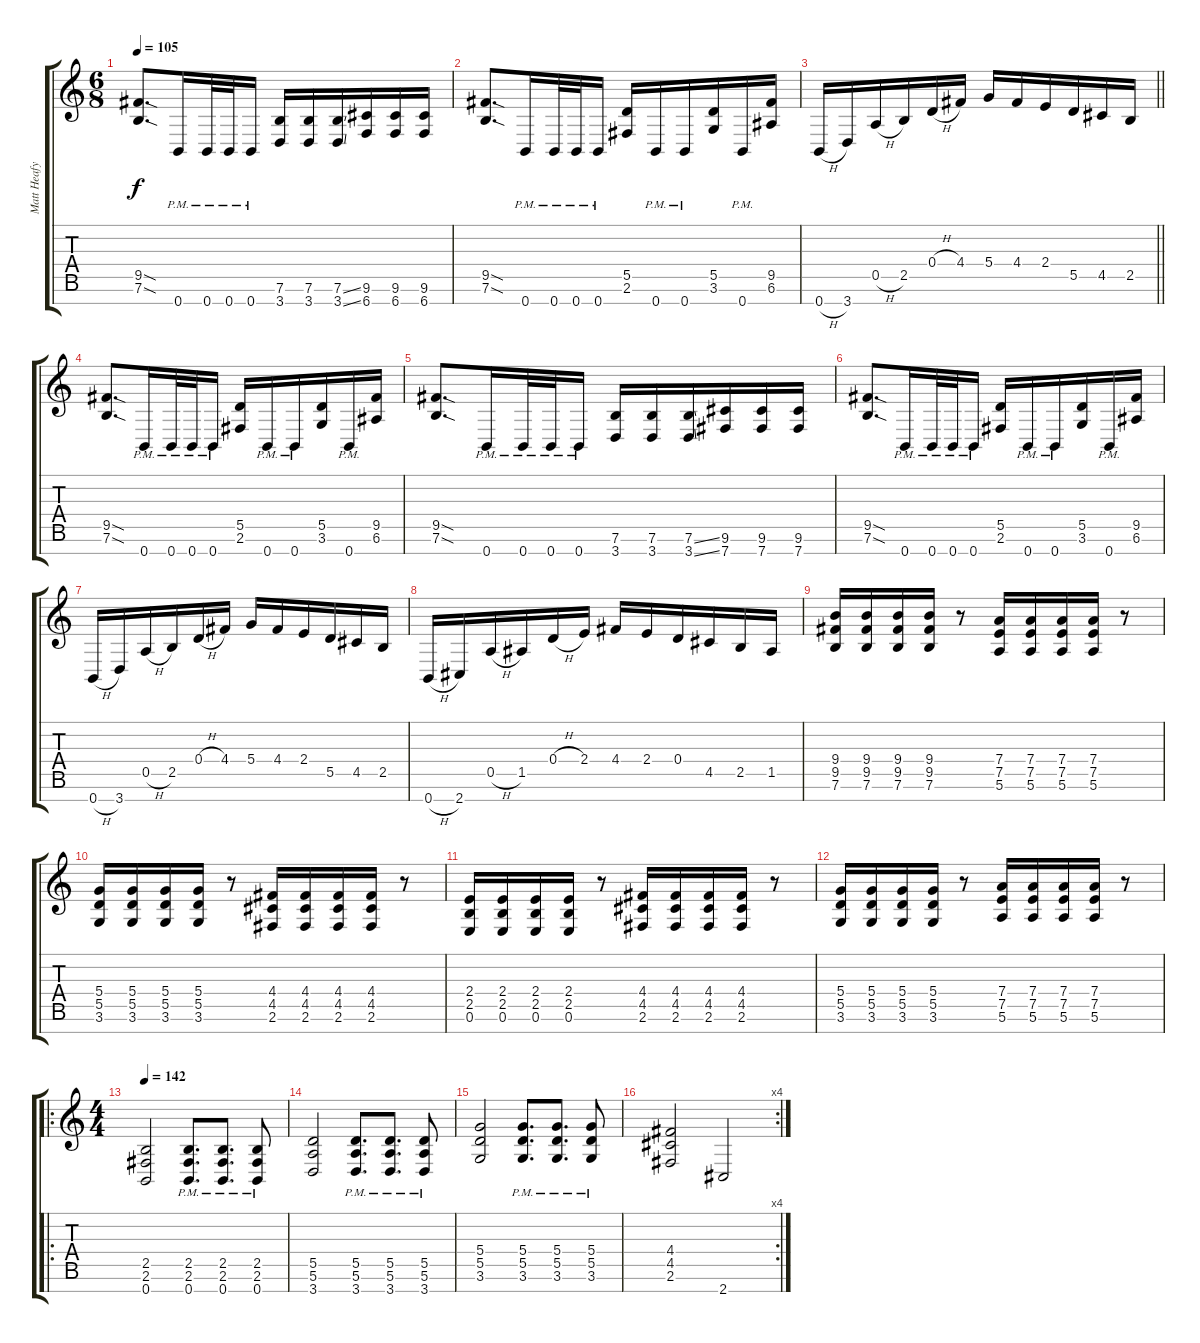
\track ("Matt Heafy" "Matt Heafy") {instrument distortionguitar}
\staff {score tabs}
\tuning (E4 B3 G3 D3 A2 E2 B1) {hide}
\ts (6 8)
\tempo 105
\clef g2
\ks c
(9.5{sod} 7.6{sod}).8{d dy f} 0.7{pm}.16 0.7{pm}.32 0.7{pm}.32 0.7{pm}.16 (7.6 3.7).16 (7.6 3.7).16 (7.6{ss} 3.7{ss}).16 (9.6 6.7).16 (9.6 6.7).16 (9.6 6.7).16 |
(9.5{sod} 7.6{sod}).8{d} 0.7{pm}.16 0.7{pm}.32 0.7{pm}.32 0.7{pm}.16 (5.5 2.6).16 0.7{pm}.16 0.7{pm}.16 (5.5 3.6).16 0.7{pm}.16 (9.5 6.6).16 |
\barLineRight lightlight
0.7{h}.16 3.7.16 0.5{h}.16 2.5.16 0.4{h}.16 4.4.16 5.4.16 4.4.16 2.4.16 5.5.16 4.5.16 2.5.16 |
(9.5{sod} 7.6{sod}).8{d} 0.7{pm}.16 0.7{pm}.32 0.7{pm}.32 0.7{pm}.16 (5.5 2.6).16 0.7{pm}.16 0.7{pm}.16 (5.5 3.6).16 0.7{pm}.16 (9.5 6.6).16 |
(9.5{sod} 7.6{sod}).8{d} 0.7{pm}.16 0.7{pm}.32 0.7{pm}.32 0.7{pm}.16 (7.6 3.7).16 (7.6 3.7).16 (7.6{ss} 3.7{ss}).16 (9.6 7.7).16 (9.6 7.7).16 (9.6 7.7).16 |
(9.5{sod} 7.6{sod}).8{d} 0.7{pm}.16 0.7{pm}.32 0.7{pm}.32 0.7{pm}.16 (5.5 2.6).16 0.7{pm}.16 0.7{pm}.16 (5.5 3.6).16 0.7{pm}.16 (9.5 6.6).16 |
0.7{h}.16 3.7.16 0.5{h}.16 2.5.16 0.4{h}.16 4.4.16 5.4.16 4.4.16 2.4.16 5.5.16 4.5.16 2.5.16 |
0.7{h}.16 2.7.16 0.5{h}.16 1.5.16 0.4{h}.16 2.4.16 4.4.16 2.4.16 0.4.16 4.5.16 2.5.16 1.5.16 |
(9.4 9.5 7.6).16 (9.4 9.5 7.6).16 (9.4 9.5 7.6).16 (9.4 9.5 7.6).16 r.8 (7.4 7.5 5.6).16 (7.4 7.5 5.6).16 (7.4 7.5 5.6).16 (7.4 7.5 5.6).16 r.8 |
(5.4 5.5 3.6).16 (5.4 5.5 3.6).16 (5.4 5.5 3.6).16 (5.4 5.5 3.6).16 r.8 (4.4 4.5 2.6).16 (4.4 4.5 2.6).16 (4.4 4.5 2.6).16 (4.4 4.5 2.6).16 r.8 |
(2.4 2.5 0.6).16 (2.4 2.5 0.6).16 (2.4 2.5 0.6).16 (2.4 2.5 0.6).16 r.8 (4.4 4.5 2.6).16 (4.4 4.5 2.6).16 (4.4 4.5 2.6).16 (4.4 4.5 2.6).16 r.8 |
(5.4 5.5 3.6).16 (5.4 5.5 3.6).16 (5.4 5.5 3.6).16 (5.4 5.5 3.6).16 r.8 (7.4 7.5 5.6).16 (7.4 7.5 5.6).16 (7.4 7.5 5.6).16 (7.4 7.5 5.6).16 r.8 |
\ro
\ts (4 4)
\tempo 142
(2.5 2.6 0.7).2 (2.5{pm} 2.6{pm} 0.7{pm}).8{d} (2.5{pm} 2.6{pm} 0.7{pm}).8{d} (2.5{pm} 2.6{pm} 0.7{pm}).8 |
(5.5 5.6 3.7).2 (5.5{pm} 5.6{pm} 3.7{pm}).8{d} (5.5{pm} 5.6{pm} 3.7{pm}).8{d} (5.5{pm} 5.6{pm} 3.7{pm}).8 |
(5.4 5.5 3.6).2 (5.4{pm} 5.5{pm} 3.6{pm}).8{d} (5.4{pm} 5.5{pm} 3.6{pm}).8{d} (5.4{pm} 5.5{pm} 3.6{pm}).8 |
\rc 4
(4.4 4.5 2.6).2 2.7.2
